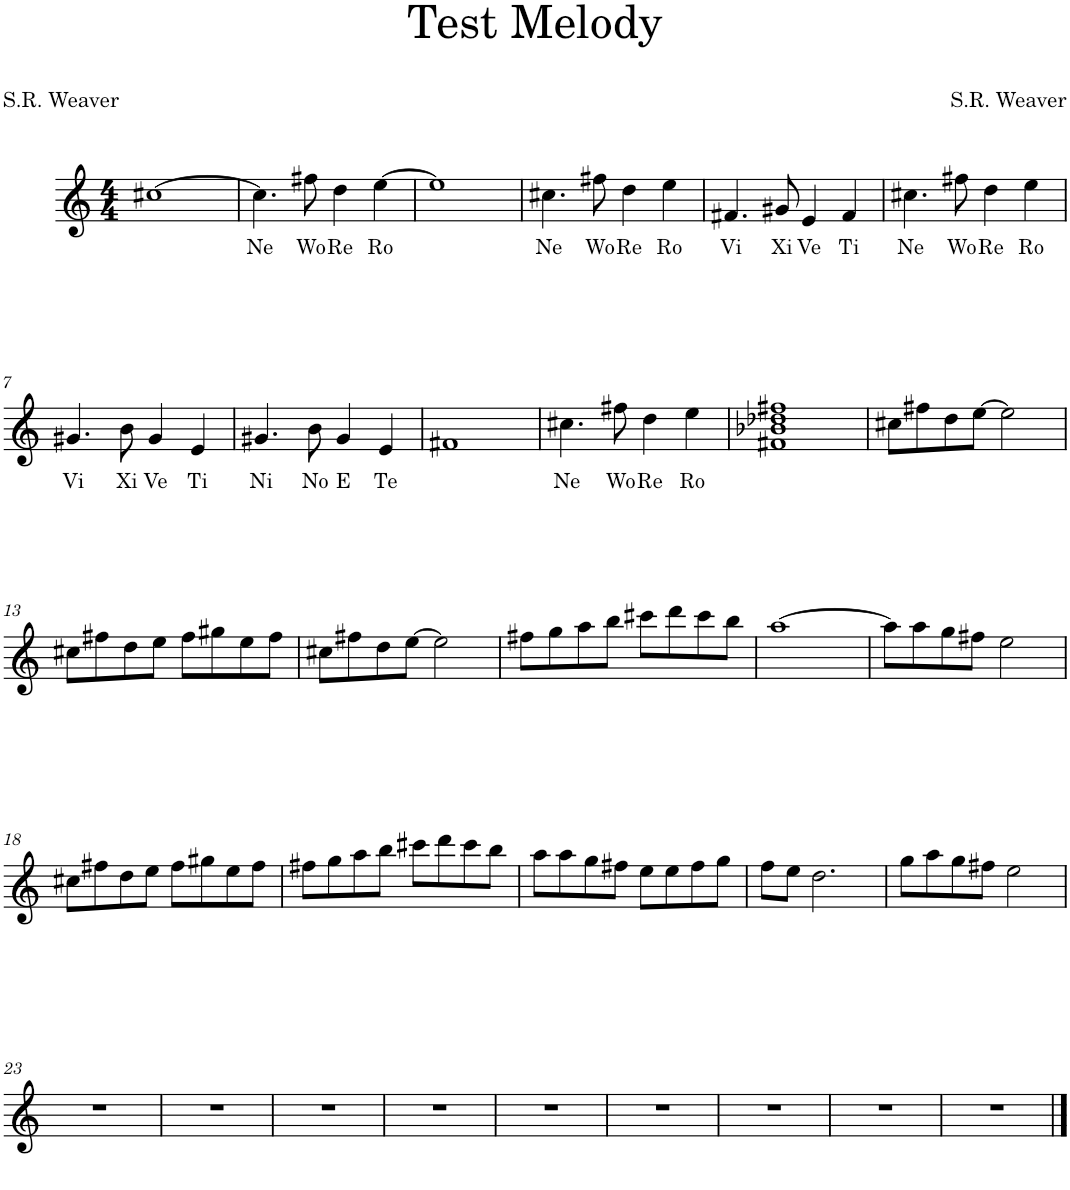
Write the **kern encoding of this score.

**kern	**text
*part1	*part1
*staff1	*staff1
*I"Piano	*
*I'Pno.	*
*clefG2	*
*k[]	*
*M4/4	*
=1	=1
[1cc#X	.
=2	=2
!	!LO:LY:b
4.cc#\]	Ne
!	!LO:LY:b
8ff#X\	Wo
!	!LO:LY:b
4dd\	Re
!	!LO:LY:b
[4ee\	Ro
=3	=3
1ee]	.
=4	=4
!	!LO:LY:b
4.cc#X\	Ne
!	!LO:LY:b
8ff#X\	Wo
!	!LO:LY:b
4dd\	Re
!	!LO:LY:b
4ee\	Ro
=5	=5
!	!LO:LY:b
4.f#X/	Vi
!	!LO:LY:b
8g#X/	Xi
!	!LO:LY:b
4e/	Ve
!	!LO:LY:b
4f#/	Ti
=6	=6
!	!LO:LY:b
4.cc#X\	Ne
!	!LO:LY:b
8ff#X\	Wo
!	!LO:LY:b
4dd\	Re
!	!LO:LY:b
4ee\	Ro
!!LO:LB:g=z
=7	=7
!	!LO:LY:b
4.g#X/	Vi
!	!LO:LY:b
8b\	Xi
!	!LO:LY:b
4g#/	Ve
!	!LO:LY:b
4e/	Ti
=8	=8
!	!LO:LY:b
4.g#X/	Ni
!	!LO:LY:b
8b\	No
!	!LO:LY:b
4g#/	E
!	!LO:LY:b
4e/	Te
=9	=9
1f#X	.
=10	=10
!	!LO:LY:b
4.cc#X\	Ne
!	!LO:LY:b
8ff#X\	Wo
!	!LO:LY:b
4dd\	Re
!	!LO:LY:b
4ee\	Ro
=11	=11
1f#X 1b-X 1dd-X 1ff#X	.
=12	=12
8cc#X\L	.
8ff#X\	.
8dd\	.
[8ee\J	.
2ee\]	.
!!LO:LB:g=z
=13	=13
8cc#X\L	.
8ff#X\	.
8dd\	.
8ee\J	.
8ff#\L	.
8gg#X\	.
8ee\	.
8ff#\J	.
=14	=14
8cc#X\L	.
8ff#X\	.
8dd\	.
[8ee\J	.
2ee\]	.
=15	=15
8ff#X\L	.
8gg\	.
8aa\	.
8bb\J	.
8ccc#X\L	.
8ddd\	.
8ccc#\	.
8bb\J	.
=16	=16
[1aa	.
=17	=17
8aa\L]	.
8aa\	.
8gg\	.
8ff#X\J	.
2ee\	.
!!LO:LB:g=z
=18	=18
8cc#X\L	.
8ff#X\	.
8dd\	.
8ee\J	.
8ff#\L	.
8gg#X\	.
8ee\	.
8ff#\J	.
=19	=19
8ff#X\L	.
8gg\	.
8aa\	.
8bb\J	.
8ccc#X\L	.
8ddd\	.
8ccc#\	.
8bb\J	.
=20	=20
8aa\L	.
8aa\	.
8gg\	.
8ff#X\J	.
8ee\L	.
8ee\	.
8ff#\	.
8gg\J	.
=21	=21
8ff\L	.
8ee\J	.
2.dd\	.
=22	=22
8gg\L	.
8aa\	.
8gg\	.
8ff#X\J	.
2ee\	.
!!LO:LB:g=z
=23	=23
1r	.
=24	=24
1r	.
=25	=25
1r	.
=26	=26
1r	.
=27	=27
1r	.
=28	=28
1r	.
=29	=29
1r	.
=30	=30
1r	.
=31	=31
1r	.
==	==
*-	*-
